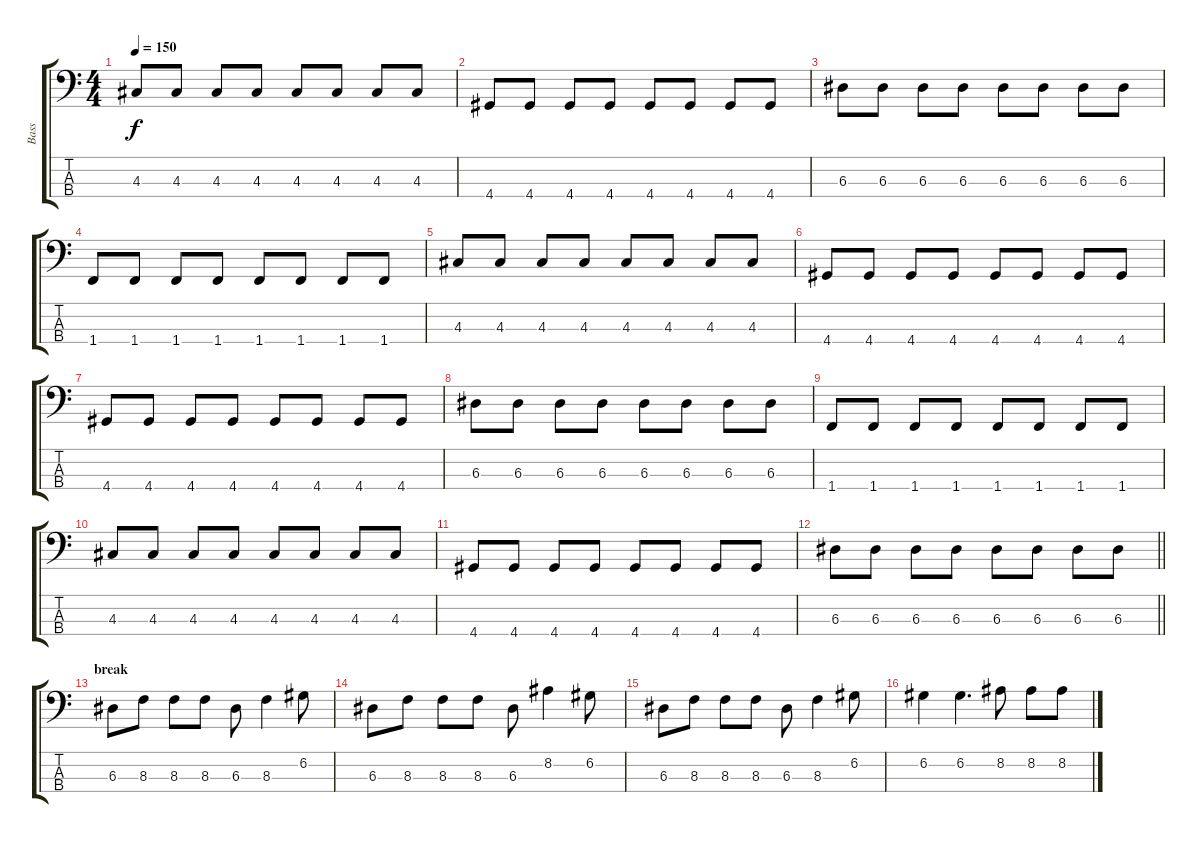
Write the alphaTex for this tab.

\track ("Bass" "Bass") {instrument electricbassfinger}
\staff {score tabs}
\tuning (G2 D2 A1 E1) {hide}
\ts (4 4)
\tempo 150
\clef f4
\ks c
4.3.8{dy f} 4.3.8 4.3.8 4.3.8 4.3.8 4.3.8 4.3.8 4.3.8 |
4.4.8 4.4.8 4.4.8 4.4.8 4.4.8 4.4.8 4.4.8 4.4.8 |
6.3.8 6.3.8 6.3.8 6.3.8 6.3.8 6.3.8 6.3.8 6.3.8 |
1.4.8 1.4.8 1.4.8 1.4.8 1.4.8 1.4.8 1.4.8 1.4.8 |
4.3.8 4.3.8 4.3.8 4.3.8 4.3.8 4.3.8 4.3.8 4.3.8 |
4.4.8 4.4.8 4.4.8 4.4.8 4.4.8 4.4.8 4.4.8 4.4.8 |
4.4.8 4.4.8 4.4.8 4.4.8 4.4.8 4.4.8 4.4.8 4.4.8 |
6.3.8 6.3.8 6.3.8 6.3.8 6.3.8 6.3.8 6.3.8 6.3.8 |
1.4.8 1.4.8 1.4.8 1.4.8 1.4.8 1.4.8 1.4.8 1.4.8 |
4.3.8 4.3.8 4.3.8 4.3.8 4.3.8 4.3.8 4.3.8 4.3.8 |
4.4.8 4.4.8 4.4.8 4.4.8 4.4.8 4.4.8 4.4.8 4.4.8 |
\barLineRight lightlight
6.3.8 6.3.8 6.3.8 6.3.8 6.3.8 6.3.8 6.3.8 6.3.8 |
\section ("" "break")
6.3.8 8.3.8 8.3.8 8.3.8 6.3.8 8.3.4 6.2.8 |
6.3.8 8.3.8 8.3.8 8.3.8 6.3.8 8.2.4 6.2.8 |
6.3.8 8.3.8 8.3.8 8.3.8 6.3.8 8.3.4 6.2.8 |
6.2.4 6.2.4{d} 8.2.8 8.2.8 8.2.8
